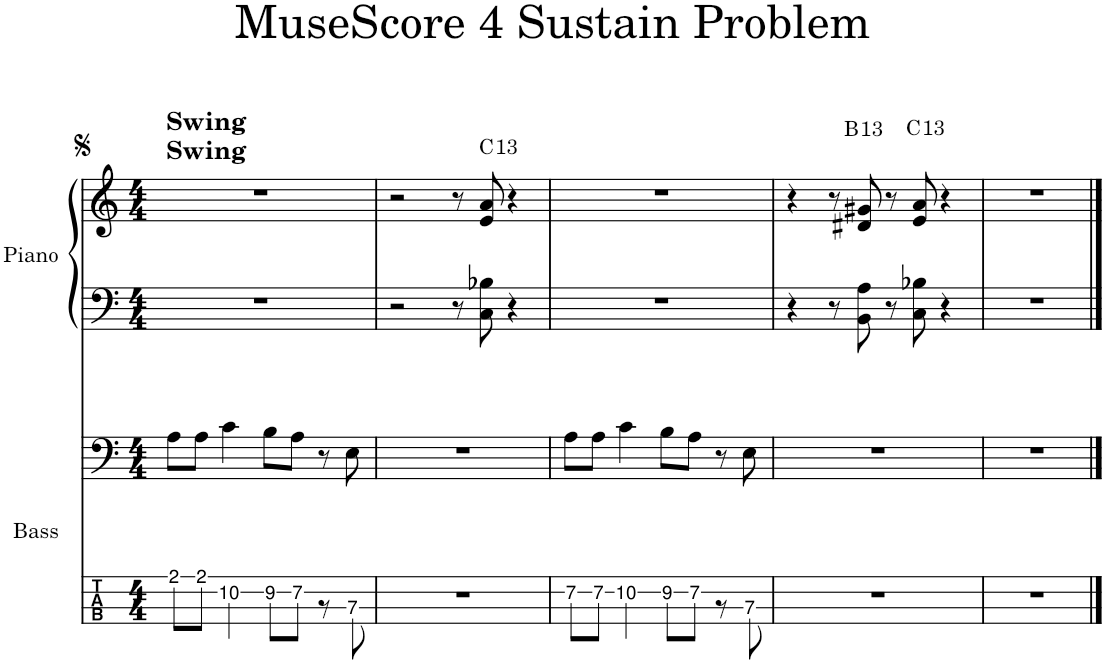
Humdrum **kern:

**kern	**kern	**kern	**kern	**harte
*part2	*part2	*part1	*part1	*part1
*staff4	*staff3	*staff2	*staff1	*
*I"Bass	*	*I"Piano	*	*
*I'Bass	*	*I'Pno.	*	*
*stria4	*	*	*	*
*	*clefF4	*clefF4	*clefG2	*
*Trd7c12	*Trd7c12	*	*	*
*k[]	*k[]	*k[]	*k[]	*
*M4/4	*M4/4	*M4/4	*M4/4	*
=1	=1	=1	=1	=1
!	!	!	!LO:TX:a:B:t=Swing	!
!	!	!	!LO:TX:a:B:t=Swing	!
8A\L	8A\L	1r	1r	.
8A\J	8A\J	.	.	.
4c\	4c\	.	.	.
8B\L	8B\L	.	.	.
8A\J	8A\J	.	.	.
8r	8r	.	.	.
8E\	8E\	.	.	.
=2	=2	=2	=2	=2
1r	1r	2r	2r	.
.	.	8r	8r	.
!	!	!	!	!LO:H:kt=13
.	.	8C\ 8B-X\	8e/ 8a/	C:9(11,13)
.	.	4r	4r	.
=3	=3	=3	=3	=3
8A\L	8A\L	1r	1r	.
8A\J	8A\J	.	.	.
4c\	4c\	.	.	.
8B\L	8B\L	.	.	.
8A\J	8A\J	.	.	.
8r	8r	.	.	.
8E\	8E\	.	.	.
=4	=4	=4	=4	=4
1r	1r	4r	4r	.
.	.	8r	8r	.
!	!	!	!	!LO:H:kt=13
.	.	8BB\ 8A\	8d#X/ 8g#X/	B:9(11,13)
!	!	!	!	!LO:H:kt=13
.	.	8r	8r	C:9(11,13)
.	.	8C\ 8B-X\	8e/ 8a/	.
.	.	4r	4r	.
=5	=5	=5	=5	=5
1r	1r	1r	1r	.
==	==	==	==	==
*-	*-	*-	*-	*-
